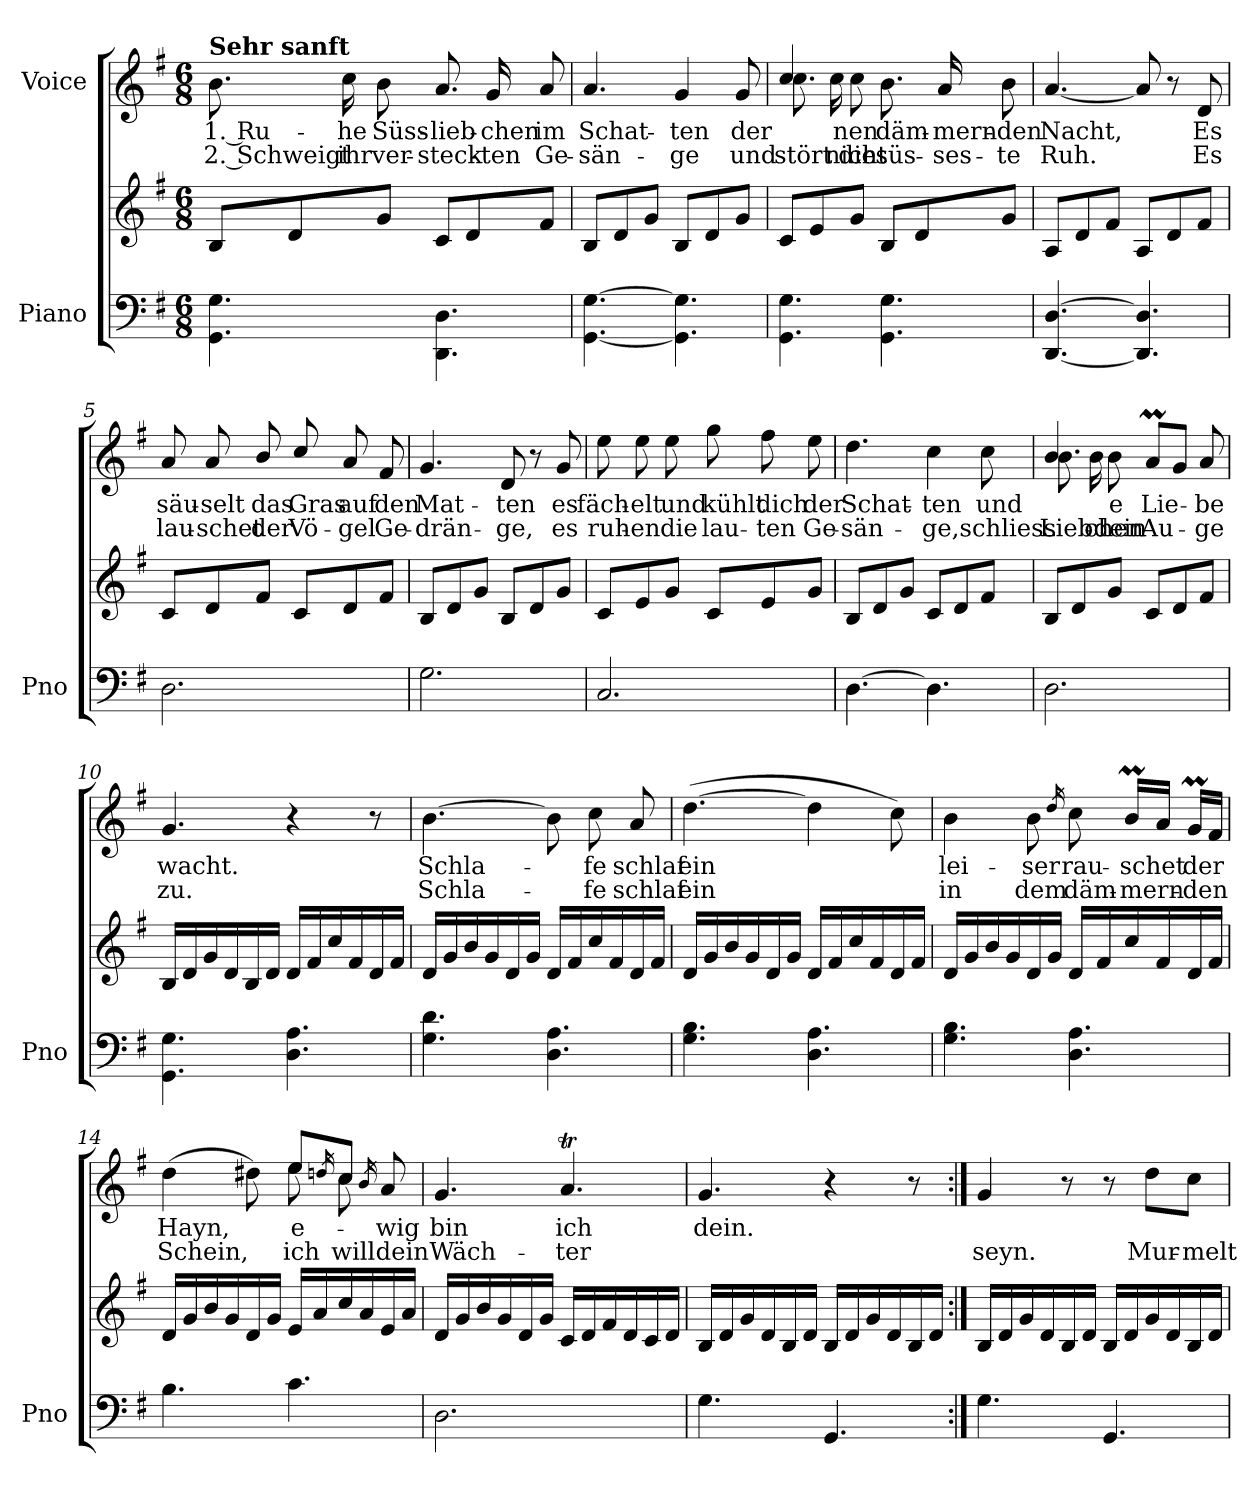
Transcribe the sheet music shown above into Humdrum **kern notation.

**kern	**kern	**kern	**text	**text
*part2	*part2	*part1	*part1	*part1
*staff3	*staff2	*staff1	*staff1	*staff1
*I"Piano	*	*I"Voice	*	*
*I'Pno	*	*	*	*
*clefF4	*clefG2	*clefG2	*	*
*k[f#]	*k[f#]	*k[f#]	*	*
*M6/8	*M6/8	*M6/8	*	*
=1	=1	=1	=1	=1
!	!	!LO:TX:a:B:t=Sehr sanft	!	!
!	!	!	!LO:LY:b	!LO:LY:b
4.GG\ 4.G\	8B/L	8.b\	1. Ru-	2. Schweigt
.	8d/	.	.	.
!	!	!	!LO:LY:b	!LO:LY:b
.	.	16cc\	-he	ihr
!	!	!	!LO:LY:b	!LO:LY:b
.	8g/J	8b\	Süss-	ver-
!	!	!	!LO:LY:b	!LO:LY:b
4.DD\ 4.D\	8c/L	8.a/	-lieb-	-steck-
.	8d/	.	.	.
!	!	!	!LO:LY:b	!LO:LY:b
.	.	16g/	-chen	-ten
!	!	!	!LO:LY:b	!LO:LY:b
.	8f#/J	8a/	im	Ge-
=2	=2	=2	=2	=2
!	!	!	!LO:LY:b	!LO:LY:b
[4.GG\ [4.G\	8B/L	4.a/	Schat-	-sän-
.	8d/	.	.	.
.	8g/J	.	.	.
!	!	!	!LO:LY:b	!LO:LY:b
4.GG\] 4.G\]	8B/L	4g/	-ten	-ge
.	8d/	.	.	.
!	!	!	!LO:LY:b	!LO:LY:b
.	8g/J	8g/	der	und
=3	=3	=3	=3	=3
!	!	!	!LO:LY:b	!
*	*	*^	*	*
!	!	!	!	!	!LO:LY:b
4.GG\ 4.G\	8c/L	4cc/	8.cc\	.	stört
.	8e/	.	.	.	.
!	!	!	!	!	!LO:LY:b
.	.	.	16cc\	.	nicht
!	!	!	!	!LO:LY:b	!LO:LY:b
.	8g/J	8cc\	2ryy	-nen	die
!	!	!	!	!LO:LY:b	!LO:LY:b
4.GG\ 4.G\	8B/L	8.b\	.	däm-	süs-
.	8d/	.	.	.	.
!	!	!	!	!LO:LY:b	!LO:LY:b
.	.	16a/	.	-mern-	-ses-
!	!	!	!	!LO:LY:b	!LO:LY:b
.	8g/J	8b\	.	-den	-te
*	*	*v	*v	*	*
!!LO:LB:g=z
=4	=4	=4	=4	=4
!	!	!	!LO:LY:b	!LO:LY:b
[4.DD/ [4.D/	8A/L	[4.a/	Nacht,	Ruh.
.	8d/	.	.	.
.	8f#/J	.	.	.
4.DD/] 4.D/]	8A/L	8a/]	.	.
.	8d/	8r	.	.
!	!	!	!LO:LY:b	!LO:LY:b
.	8f#/J	8d/	Es	Es
=5	=5	=5	=5	=5
!	!	!	!LO:LY:b	!LO:LY:b
2.D\	8c/L	8a/	säu-	lau-
!	!	!	!LO:LY:b	!LO:LY:b
.	8d/	8a/	-selt	-schet
!	!	!	!LO:LY:b	!LO:LY:b
.	8f#/J	8b/	das	der
!	!	!	!LO:LY:b	!LO:LY:b
.	8c/L	8cc/	Gras	Vö-
!	!	!	!LO:LY:b	!LO:LY:b
.	8d/	8a/	auf	-gel
!	!	!	!LO:LY:b	!LO:LY:b
.	8f#/J	8f#/	den	Ge-
=6	=6	=6	=6	=6
!	!	!	!LO:LY:b	!LO:LY:b
2.G\	8B/L	4.g/	Mat-	-drän-
.	8d/	.	.	.
.	8g/J	.	.	.
!	!	!	!LO:LY:b	!LO:LY:b
.	8B/L	8d/	-ten	-ge,
.	8d/	8r	.	.
!	!	!	!LO:LY:b	!LO:LY:b
.	8g/J	8g/	es	es
=7	=7	=7	=7	=7
!	!	!	!LO:LY:b	!LO:LY:b
2.C/	8c/L	8ee\	fäch-	ruh-
!	!	!	!LO:LY:b	!LO:LY:b
.	8e/	8ee\	-elt	-en
!	!	!	!LO:LY:b	!LO:LY:b
.	8g/J	8ee\	und	die
!	!	!	!LO:LY:b	!LO:LY:b
.	8c/L	8gg\	kühlt	lau-
!	!	!	!LO:LY:b	!LO:LY:b
.	8e/	8ff#\	dich	-ten
!	!	!	!LO:LY:b	!LO:LY:b
.	8g/J	8ee\	der	Ge-
!!LO:LB:g=z
=8	=8	=8	=8	=8
!	!	!	!LO:LY:b	!LO:LY:b
[4.D\	8B/L	4.dd\	Schat-	-sän-
.	8d/	.	.	.
.	8g/J	.	.	.
!	!	!	!LO:LY:b	!LO:LY:b
4.D\]	8c/L	4cc\	ten	-ge,
.	8d/	.	.	.
!	!	!	!LO:LY:b	!LO:LY:b
.	8f#/J	8cc\	und	schliess
=9	=9	=9	=9	=9
!	!	!	!LO:LY:b	!
*	*	*^	*	*
!	!	!	!	!	!LO:LY:b
2.D\	8B/L	4b/	8.b\	.	Lieb-
.	8d/	.	.	.	.
!	!	!	!	!	!LO:LY:b
.	.	.	16b\	.	-chen
!	!	!	!	!LO:LY:b	!LO:LY:b
.	8g/J	8b\	8ryy	-e	dein
!	!	!	!	!LO:LY:b	!LO:LY:b
.	8c/L	8aM/L	8ryy	Lie-	Au-
.	8d/	8g/J	4ryy	.	.
!	!	!	!	!LO:LY:b	!LO:LY:b
.	8f#/J	8a/	.	-be	-ge
*	*	*v	*v	*	*
=10	=10	=10	=10	=10
!	!	!	!LO:LY:b	!LO:LY:b
4.GG\ 4.G\	16B/LL	4.g/	wacht.	zu.
.	16d/	.	.	.
.	16g/	.	.	.
.	16d/	.	.	.
.	16B/	.	.	.
.	16d/JJ	.	.	.
4.D\ 4.A\	16d/LL	4r	.	.
.	16f#/	.	.	.
.	16cc/	.	.	.
.	16f#/	.	.	.
.	16d/	8r	.	.
.	16f#/JJ	.	.	.
=11	=11	=11	=11	=11
!	!	!	!LO:LY:b	!LO:LY:b
4.G\ 4.d\	16d/LL	[4.b\	Schla-	Schla-
.	16g/	.	.	.
.	16b/	.	.	.
.	16g/	.	.	.
.	16d/	.	.	.
.	16g/JJ	.	.	.
4.D\ 4.A\	16d/LL	8b\]	.	.
.	16f#/	.	.	.
!	!	!	!LO:LY:b	!LO:LY:b
.	16cc/	8cc\	-fe	-fe
.	16f#/	.	.	.
!	!	!	!LO:LY:b	!LO:LY:b
.	16d/	8a/	schlaf	schlaf
.	16f#/JJ	.	.	.
!!LO:LB:g=z
=12	=12	=12	=12	=12
!	!	!	!LO:LY:b	!LO:LY:b
4.G\ 4.B\	16d/LL	([4.dd\	ein	ein
.	16g/	.	.	.
.	16b/	.	.	.
.	16g/	.	.	.
.	16d/	.	.	.
.	16g/JJ	.	.	.
4.D\ 4.A\	16d/LL	4dd\]	.	.
.	16f#/	.	.	.
.	16cc/	.	.	.
.	16f#/	.	.	.
.	16d/	8cc\)	.	.
.	16f#/JJ	.	.	.
!!LO:PB:g=z
=13	=13	=13	=13	=13
!	!	!	!LO:LY:b	!LO:LY:b
4.G\ 4.B\	16d/LL	4b\	lei-	in
.	16g/	.	.	.
.	16b/	.	.	.
.	16g/	.	.	.
!	!	!	!LO:LY:b	!LO:LY:b
.	16d/	8b\	-ser	dem
.	16g/JJ	.	.	.
.	.	16qdd/	.	.
!	!	!	!LO:LY:b	!LO:LY:b
4.D\ 4.A\	16d/LL	8cc\	rau-	däm-
.	16f#/	.	.	.
!	!	!	!LO:LY:b	!LO:LY:b
.	16cc/	16bm/LL	-schet	-mern-
.	16f#/	16a/JJ	.	.
!	!	!	!LO:LY:b	!LO:LY:b
.	16d/	16gM/LL	der	-den
.	16f#/JJ	16f#/JJ	.	.
=14	=14	=14	=14	=14
!	!	!	!LO:LY:b	!LO:LY:b
*	*	*^	*	*
4.B\	16d/LL	(>4dd\	4ryy	Hayn,	Schein,
.	16g/	.	.	.	.
.	16b/	.	.	.	.
.	16g/	.	.	.	.
.	16d/	8dd#X\)	8ryy	.	.
.	16g/JJ	.	.	.	.
!	!	!	!	!LO:LY:b	!LO:LY:b
4.c\	16e/LL	8ee/L	8ee\	e-	ich
.	16a/	.	.	.	.
.	.	16qddn/	.	.	.
!	!	!	!	!	!LO:LY:b
.	16cc/	8cc/J	8cc\	.	will
.	16a/	.	.	.	.
.	.	16qb/	.	.	.
!	!	!	!	!LO:LY:b	!LO:LY:b
.	16e/	8a/	8ryy	-wig	dein
.	16a/JJ	.	.	.	.
*	*	*v	*v	*	*
=15	=15	=15	=15	=15
!	!	!	!LO:LY:b	!LO:LY:b
2.D\	16d/LL	4.g/	bin	Wäch-
.	16g/	.	.	.
.	16b/	.	.	.
.	16g/	.	.	.
.	16d/	.	.	.
.	16g/JJ	.	.	.
!	!	!	!LO:LY:b	!LO:LY:b
.	16c/LL	4.aT/	ich	-ter
.	16d/	.	.	.
.	16f#/	.	.	.
.	16d/	.	.	.
.	16c/	.	.	.
.	16d/JJ	.	.	.
!!LO:LB:g=z
=16	=16	=16	=16	=16
!	!	!	!LO:LY:b	!
4.G\	16B/LL	4.g/	dein.	.
.	16d/	.	.	.
.	16g/	.	.	.
.	16d/	.	.	.
.	16B/	.	.	.
.	16d/JJ	.	.	.
4.GG/	16B/LL	4r	.	.
.	16d/	.	.	.
.	16g/	.	.	.
.	16d/	.	.	.
.	16B/	8r	.	.
.	16d/JJ	.	.	.
=17:|!	=17:|!	=17:|!	=17:|!	=17:|!
!	!	!	!	!LO:LY:b
4.G\	16B/LL	4g/	.	seyn.
.	16d/	.	.	.
.	16g/	.	.	.
.	16d/	.	.	.
.	16B/	8r	.	.
.	16d/JJ	.	.	.
4.GG/	16B/LL	8r	.	.
.	16d/	.	.	.
!	!	!	!	!LO:LY:b
.	16g/	8dd\L	.	Mur-
.	16d/	.	.	.
!	!	!	!	!LO:LY:b
.	16B/	8cc\J	.	-melt
.	16d/JJ	.	.	.
=	=	=	=	=
*-	*-	*-	*-	*-
